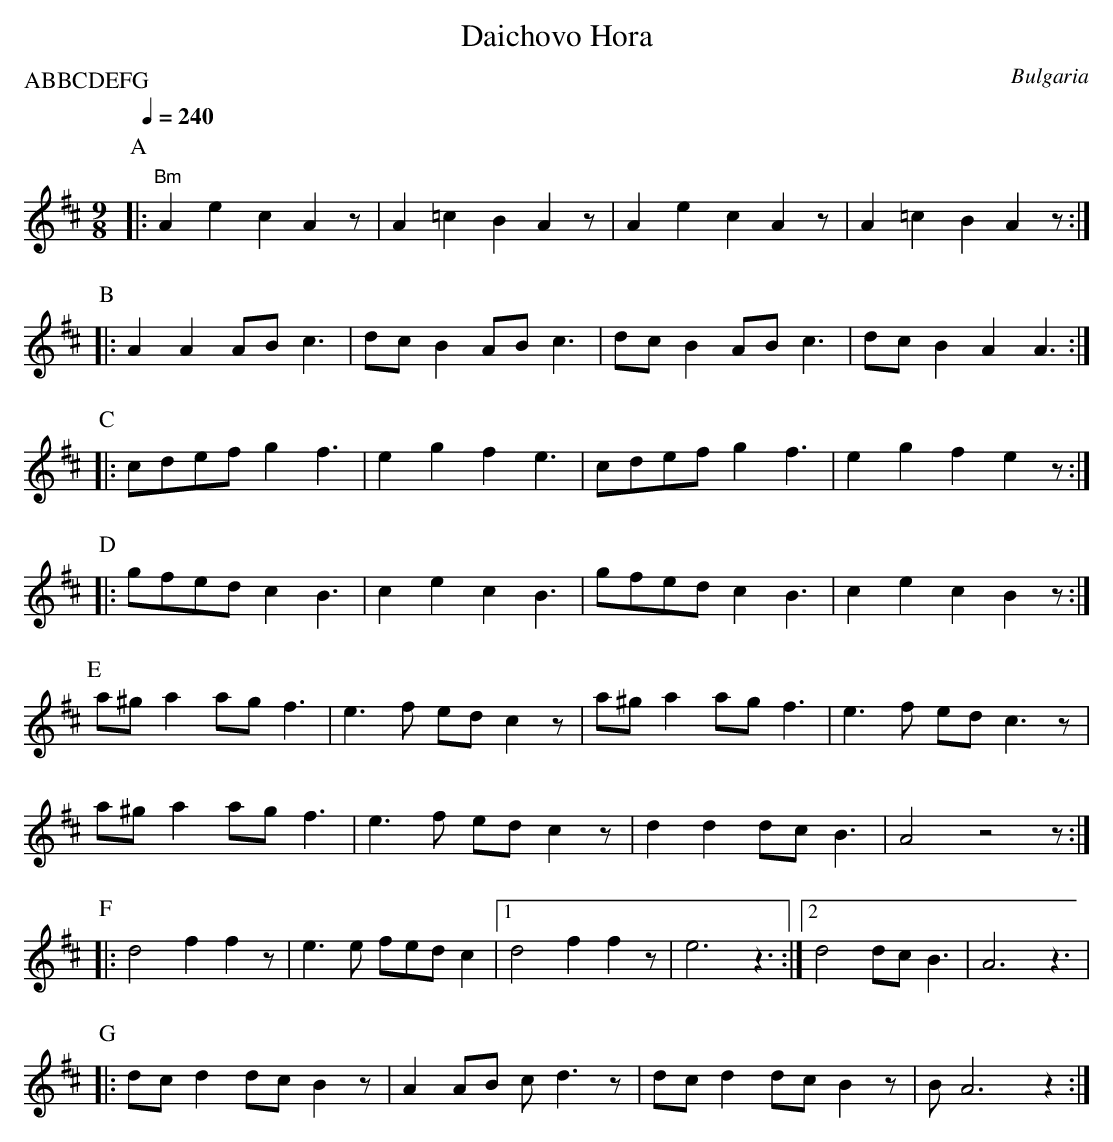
X:1
T:Daichovo Hora
O:Bulgaria
L:1/8
M:9/8
Q:1/4=240
P:ABBCDEFG
K:Bm
P:A
|:"Bm" A2 e2 c2 A2 z| A2 =c2 B2 A2 z| A2 e2 c2 A2 z| A2 =c2 B2 A2 z:|
P:B
|: A2 A2 AB c3 | dcB2 ABc3 | dcB2 ABc3 | dcB2 A2 A3  :|
P:C
|: cdefg2f3 | e2 g2 f2 e3 | cdefg2f3 | e2 g2 f2 e2 z :|
P:D
|: gfed c2B3 | c2 e2 c2 B3 | gfed c2B3 | c2 e2 c2 B2 z :|
P:E
a^g a2 ag f3| e3f ed c2z| a^g a2 ag f3| e3f ed c3 z|
a^g a2 ag f3| e3f ed c2z| d2 d2 dcB3  |A4 z4 z1:|
P:F
|:d4 f2 f2 z| e3 e fed c2|[1 d4 f2 f2 z| e6 z3 :|[2 d4 dcB3|A6 z3|
P:G
|: dcd2 dcB2 z| A2AB cd3 z1| dcd2 dcB2 z| BA6 z2:|
